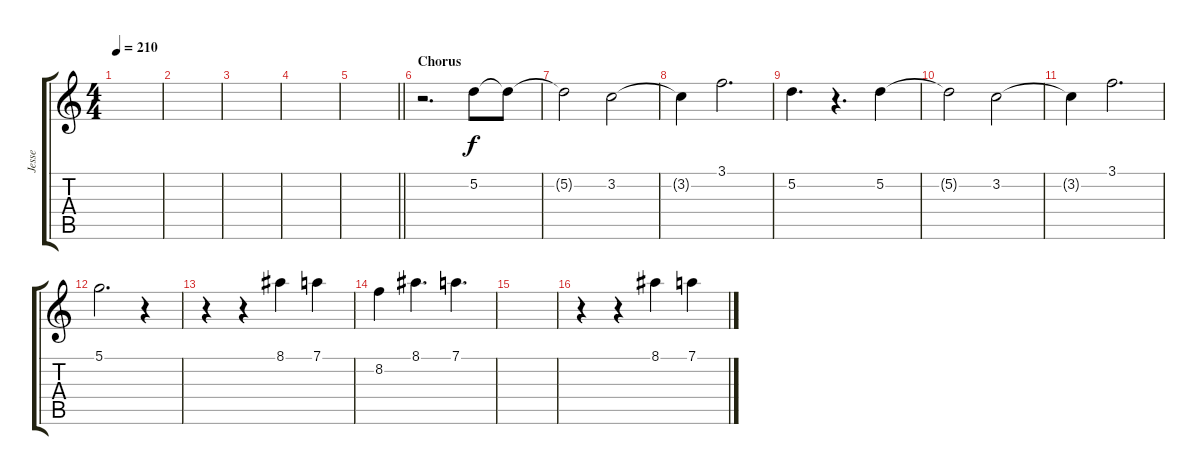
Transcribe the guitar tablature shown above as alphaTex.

\track ("Jesse" "Jesse") {instrument overdrivenguitar}
\staff {score tabs}
\tuning (D4 A3 F3 C3 G2 C2) {hide}
\ts (4 4)
\tempo 210
\clef g2
\ks c
|
|
|
|
\barLineRight lightlight
|
\section ("" "Chorus")
r.2{d} 5.2.8 5.2{t}.8 |
5.2{t}.2 3.2.2 |
3.2{t}.4 3.1.2{d} |
5.2.4{d} r.4{d} 5.2.4 |
5.2{t}.2 3.2.2 |
3.2{t}.4 3.1.2{d} |
5.1.2{d} r.4 |
r.4 r.4 8.1.4 7.1.4 |
8.2.4 8.1.4{d} 7.1.4{d} |
|
r.4 r.4 8.1.4 7.1.4
